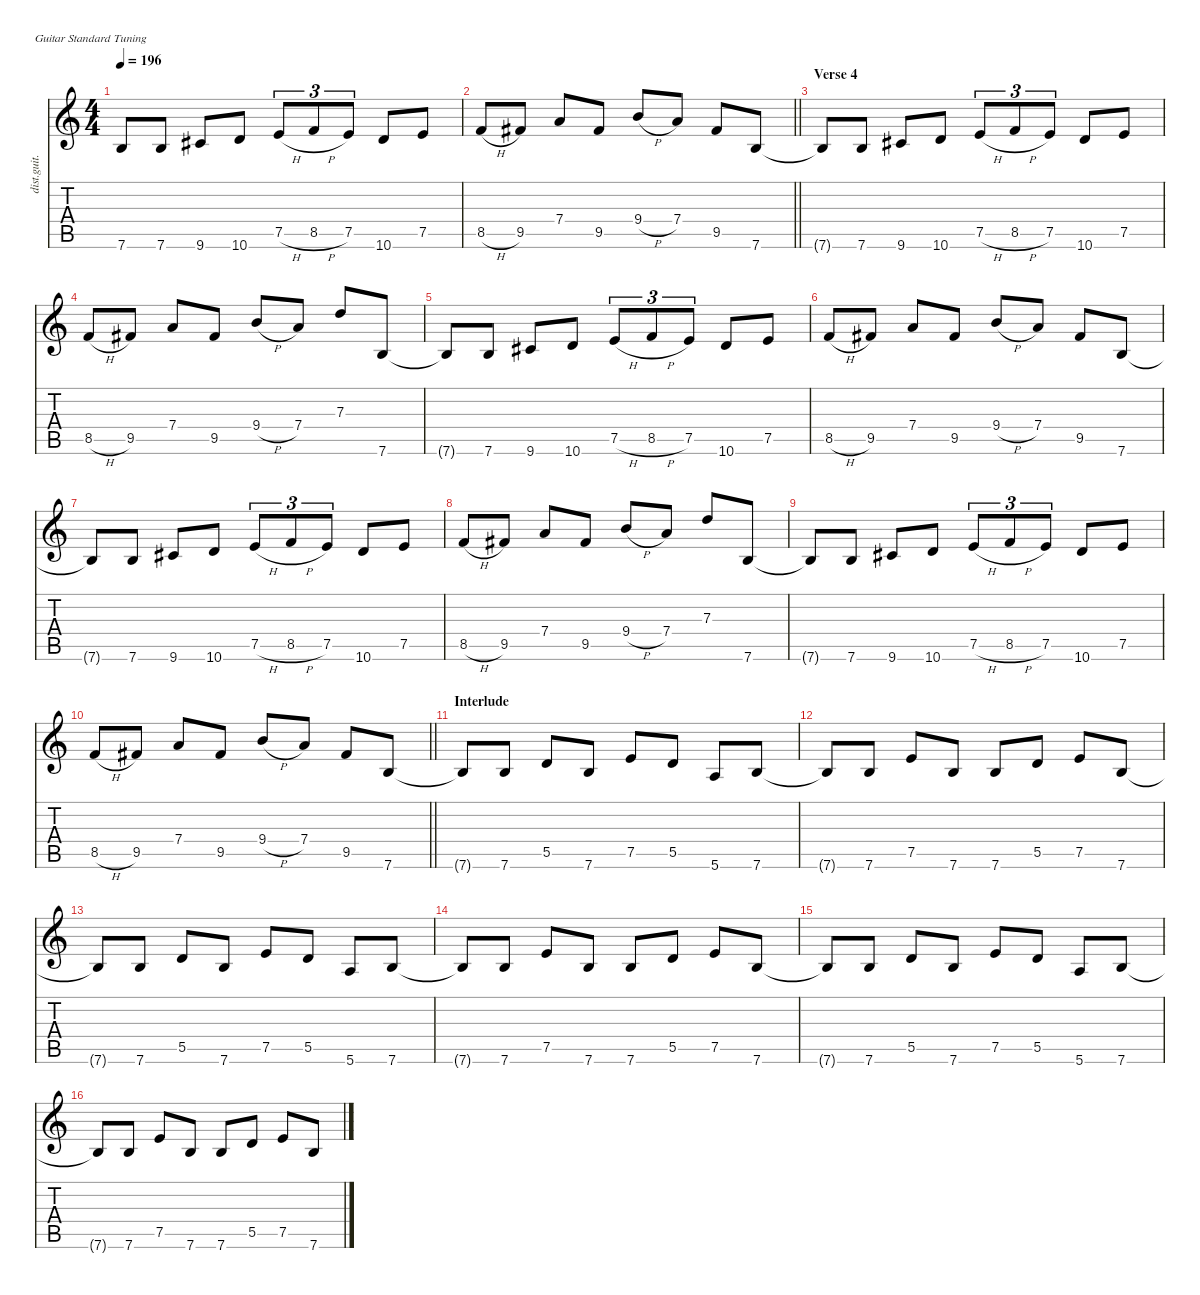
\defaultSystemsLayout 4
\hideDynamics
\bracketExtendMode nobrackets
\track ("Mustaine" "dist.guit.") {instrument distortionguitar}
\staff {score tabs}
\tuning (E4 B3 G3 D3 A2 E2)
\ts (4 4)
\tempo 196
\clef g2
\ks c
7.6{t}.8{dy f beam Up} 7.6.8{beam Up} 9.6{acc #}.8{beam Up} 10.6.8{beam Up} 7.5{h}.8{tu (3 2) beam Up} 8.5{h}.8{tu (3 2) beam Up} 7.5.8{tu (3 2) beam Up} 10.6.8{beam Up} 7.5.8{beam Up} |
\barLineRight lightlight
8.5{h}.8{beam Up} 9.5{acc #}.8{beam Up} 7.4.8{beam Up} 9.5{acc #}.8{beam Up} 9.4{h}.8{beam Up} 7.4.8{beam Up} 9.5{acc #}.8{beam Up} 7.6.8{beam Up} |
\section ("" "Verse 4")
7.6{t}.8{beam Up} 7.6.8{beam Up} 9.6{acc #}.8{beam Up} 10.6.8{beam Up} 7.5{h}.8{tu (3 2) beam Up} 8.5{h}.8{tu (3 2) beam Up} 7.5.8{tu (3 2) beam Up} 10.6.8{beam Up} 7.5.8{beam Up} |
8.5{h}.8{beam Up} 9.5{acc #}.8{beam Up} 7.4.8{beam Up} 9.5{acc #}.8{beam Up} 9.4{h}.8{beam Up} 7.4.8{beam Up} 7.3.8{beam Up} 7.6.8{beam Up} |
7.6{t}.8{beam Up} 7.6.8{beam Up} 9.6{acc #}.8{beam Up} 10.6.8{beam Up} 7.5{h}.8{tu (3 2) beam Up} 8.5{h}.8{tu (3 2) beam Up} 7.5.8{tu (3 2) beam Up} 10.6.8{beam Up} 7.5.8{beam Up} |
8.5{h}.8{beam Up} 9.5{acc #}.8{beam Up} 7.4.8{beam Up} 9.5{acc #}.8{beam Up} 9.4{h}.8{beam Up} 7.4.8{beam Up} 9.5{acc #}.8{beam Up} 7.6.8{beam Up} |
7.6{t}.8{beam Up} 7.6.8{beam Up} 9.6{acc #}.8{beam Up} 10.6.8{beam Up} 7.5{h}.8{tu (3 2) beam Up} 8.5{h}.8{tu (3 2) beam Up} 7.5.8{tu (3 2) beam Up} 10.6.8{beam Up} 7.5.8{beam Up} |
8.5{h}.8{beam Up} 9.5{acc #}.8{beam Up} 7.4.8{beam Up} 9.5{acc #}.8{beam Up} 9.4{h}.8{beam Up} 7.4.8{beam Up} 7.3.8{beam Up} 7.6.8{beam Up} |
7.6{t}.8{beam Up} 7.6.8{beam Up} 9.6{acc #}.8{beam Up} 10.6.8{beam Up} 7.5{h}.8{tu (3 2) beam Up} 8.5{h}.8{tu (3 2) beam Up} 7.5.8{tu (3 2) beam Up} 10.6.8{beam Up} 7.5.8{beam Up} |
\barLineRight lightlight
8.5{h}.8{beam Up} 9.5{acc #}.8{beam Up} 7.4.8{beam Up} 9.5{acc #}.8{beam Up} 9.4{h}.8{beam Up} 7.4.8{beam Up} 9.5{acc #}.8{beam Up} 7.6.8{beam Up} |
\section ("" "Interlude")
7.6{t}.8{beam Up} 7.6.8{beam Up} 5.5.8{beam Up} 7.6.8{beam Up} 7.5.8{beam Up} 5.5.8{beam Up} 5.6.8{beam Up} 7.6.8{beam Up} |
7.6{t}.8{beam Up} 7.6.8{beam Up} 7.5.8{beam Up} 7.6.8{beam Up} 7.6.8{beam Up} 5.5.8{beam Up} 7.5.8{beam Up} 7.6.8{beam Up} |
7.6{t}.8{beam Up} 7.6.8{beam Up} 5.5.8{beam Up} 7.6.8{beam Up} 7.5.8{beam Up} 5.5.8{beam Up} 5.6.8{beam Up} 7.6.8{beam Up} |
7.6{t}.8{beam Up} 7.6.8{beam Up} 7.5.8{beam Up} 7.6.8{beam Up} 7.6.8{beam Up} 5.5.8{beam Up} 7.5.8{beam Up} 7.6.8{beam Up} |
7.6{t}.8{beam Up} 7.6.8{beam Up} 5.5.8{beam Up} 7.6.8{beam Up} 7.5.8{beam Up} 5.5.8{beam Up} 5.6.8{beam Up} 7.6.8{beam Up} |
7.6{t}.8{beam Up} 7.6.8{beam Up} 7.5.8{beam Up} 7.6.8{beam Up} 7.6.8{beam Up} 5.5.8{beam Up} 7.5.8{beam Up} 7.6.8{beam Up}
